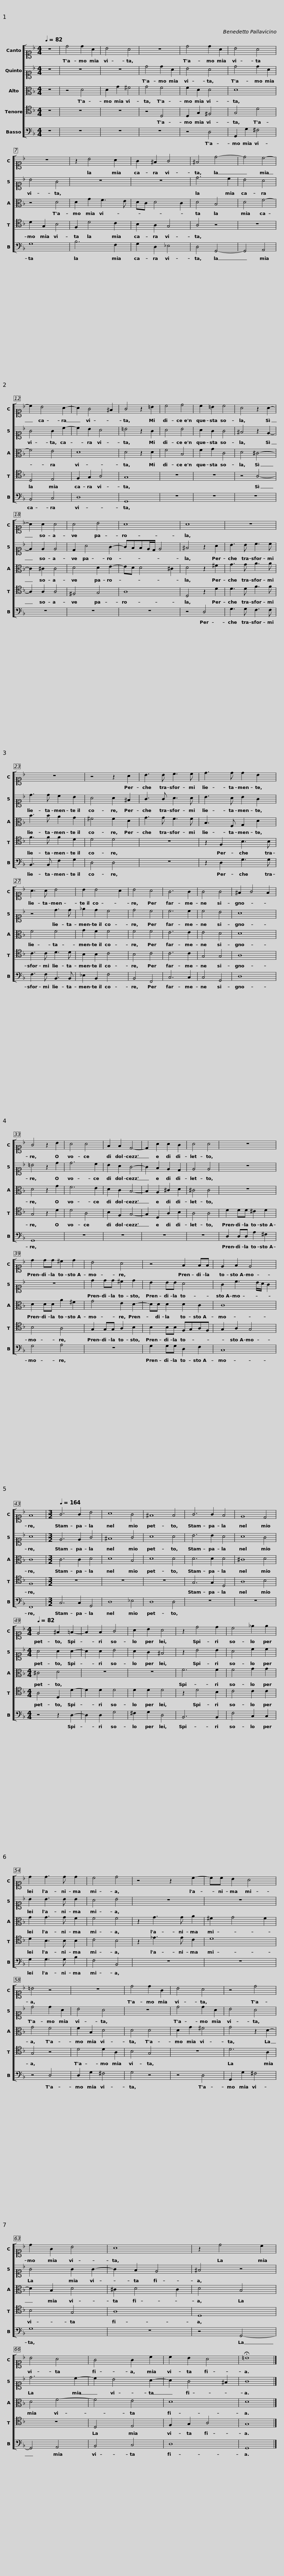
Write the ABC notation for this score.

X:1
%%score [ 1 2 3 4 5 ]
L:1/8
Q:1/4=82
M:4/4
I:linebreak $
K:F
V:1 alto1
V:2 alto1
V:3 alto
V:4 tenor
V:5 bass
V:1
 z8 | d4 d2 A2 | B4 A4 | z8 | d4 d2 A2 | %5
 B4 A4 | z8 |$ z2 B4 A2 | G2 ^F2 G4 | ^F4 d4- | %10
 d4 c4- | c2 B4 A2- | A2 G4 ^F2 | G4 z2 =B2 | c4 d4 |$ %15
 c2 =B2 c4 | A4 z2 A2- | A2 A2 A4 | A4 B4 | A8 | %20
 A8 | z8 |$ z8 | z4 z2 A2 | B3 B c3 c | %25
 d3 d d2 B2 | A3 A B4 | B2 B4 A2 | B4 A4 |$ G6 G2 | %30
 G4 G4 | ^F2 G4 F2 | G4 z2 B2 | A4 A4 | F2 F2 D4- | %35
 D2 A2 A2 G2 | A4 A4 |$ z8 | d2 dd ^c2 d2 | B4 A4 | %40
 z4 F2 FF | E2 F2 E4 | F8 |$[M:3/2][Q:1/4=164] G6 G2 B4 | A8 G4 | %45
 ^F8 F4 | G6 G2 F4 | E8 D4 |[M:4/4][Q:1/4=82] E4 ^F2 =F2- | F2 F2 G4 |$ %50
 A2 B2 A4 | z2 d4 d2 | c4 _e2 e2 | d2 d3 d d2 | c4 d4 | %55
 z4 z2 c2- | cc B2 A4 |$ =B4 z4 | z8 | d4 d2 G2 | %60
 B4 A4 | z4 d4 | d2 G2 B4 | A8 |$ z2 d4 c2 | %65
 B4 A4 | G4 G2 c2 | c2 B2 A4 | !fermata!=B8 |] %69
V:2
 z8 | z8 | z8 | d4 d2 A2 | B4 A4 | %5
 d4 d2 A2 | B4 G4 |$ z8 | z8 | d6 c2 | %10
 B4 A4 | G4 G2 c2- | c2 B2 A4 | =B4 z2 G2 | A4 B4 |$ %15
 A2 G2 G4 | ^F4 z2 E2- | E2 E2 E4 | D2 A4 G2- | GFFE/D/ E4 | %20
 ^F4 z2 A2 | B3 B c3 c |$ d3 d c2 B2 | A4 A2 ^F2 | G3 G A3 A | %25
 B3 A B2 G2 | z4 d3 d | _e2 d2 c4 | d4 c4 |$ c6 c2 | %30
 c4 B4 | A8 | =B4 z2 d2 | d6 c2 | B2 A2 G4- | %35
 G2 F2 E2 D2 | E4 E4 |$ z8 | z8 | d2 dd ^c2 d2 | %40
 B2 BB A4 | G2 c3 B/A/ G2 | A8 |$[M:3/2] E6 E2 G4 | ^F8 G4 | %45
 A8 A4 | B6 B2 A4 | A8 G4 |[M:4/4] A4 A2 A2- | A2 A2 B4 |$ %50
 A2 G2 ^F4 | z2 B4 B2 | A4 c2 c2 | B2 B3 B B2 | A4 B4 | %55
 z8 | z8 |$ d4 d2 A2 | B4 A4 | z8 | %60
 d4 d2 A2 | B4 A4 | G4 G2 G2- | G2 F2 E4 |$ ^F4 z4 | %65
 d6 c2- | c2 B4 A2- | A2 G4 ^F2 | G8 |] %69
V:3
 z8 | z4 D4 | D2 G2 ^F4 | G4 F4 | F2 D2 D4 | %5
 D8 | z4 D4 |$ D2 G2 F3 E | DC D4 C2 | D4 B,4 | %10
 D4 F4- | F4 E4 | D8 | D4 z2 D2 | F4 B,4 |$ %15
 F2 G2 C4 | D4 ^C4- | C2 ^C2 C4 | D4 D2 E2- | ED D4 ^C2 | %20
 D4 z2 ^F2 | G3 G A3 A |$ B3 B A2 G2 | ^F4 F2 D2 | G3 G F3 F | %25
 B,3 F, G,2 D2 | F4 F4 | G2 F2 F4 | F4 F4 |$ E6 E2 | %30
 E4 D4 | D8 | D4 z2 G2 | F6 E2 | D2 C2 B,4- | %35
 B,2 A,2 ^C2 D2 | ^C4 C4 |$ z8 | D2 DD A2 ^F2 | G4 E2 D2- | %40
 DD D2 D2 C2 | C8 | C8 |$[M:3/2] C6 C2 D4 | D8 B,4 | %45
 D8 D4 | D6 D2 D4 | ^C8 D4 |[M:4/4] ^C4 D4 | z8 |$ %50
 z8 | F6 F2 | F4 G2 G2 | G2 G3 G F2 | F4 F4 | %55
 z2 G3 G A2 | ^F2 G4 F2 |$ G4 F4 | F2 B,2 D4 | D4 D4 | %60
 D2 G2 ^F4 | G4 z2 D2- | D2 B,2 D4 | ^C2 D4 C2 |$ D4 B,4 | %65
 D4 F4- | F4 E4 | D8 | D8 |] %69
V:4
 z8 | z8 | z8 | z4 D,4 | D,2 G,2 ^F,4 | %5
 G,4 D4 | D2 G,2 B,4 |$ F,2 D4 C2 | B,2 A,2 G,4 | A,4 z4 | %10
 z8 | D,4 E,4 | F,2 G,2 A,4 | G,8 | z8 |$ %15
 z8 | z4 A,4- | A,2 A,2 A,4 | ^F,4 G,4 | A,8 | %20
 D,4 z2 D2 | D3 D F3 F |$ F3 F F2 D2 | D4 D4 | z8 | %25
 z2 F,2 B,3 B, | C3 C D3 D | B,2 B,2 C4 | B,4 C4 |$ C6 C2 | %30
 G,4 G,4 | A,8 | G,4 z2 D2 | D4 A,4 | B,2 F,2 G,4- | %35
 G,2 D,2 A,2 B,2 | A,4 A,4 |$ D2 DD ^C2 D2 | B,4 A,4 | G,2 G,G, A,2 B,2 | %40
 B,2 B,B, F,G,A,F, | G,2 A,2 G,4 | F,8 |$[M:3/2] z12 | z12 | %45
 z12 | G,6 G,2 D,4 | A,8 B,4 |[M:4/4] A,4 D,2 D2- | D2 D2 D4 |$ %50
 D2 D2 D4 | z2 D4 B,2 | C4 C2 C2 | D2 B,3 B, B,2 | C4 B,4 | %55
 z2 _E3 E C2 | D8 |$ G,4 z4 | D4 D2 A,2 | B,4 G,4 | %60
 z8 | D6 A,2 | B,4 G,4 | A,8 |$ D,8 | %65
 z8 | D,4 E,4 | F,2 G,2 A,4 | G,8 |] %69
V:5
 z8 | z8 | z8 | z8 | z4 D,4 | %5
 G,,2 G,2 ^F,4 | G,8 |$ B,6 F,2 | G,2 D,2 _E,4 | D,4 G,,4- | %10
 G,,4 A,,4 | B,,4 C,4 | D,8 | G,,8 | z8 |$ %15
 z8 | z8 | z8 | z8 | z8 | %20
 z4 D,4 | G,3 G, F,3 F, |$ B,,3 B,, F,2 G,2 | D,4 D,4 | z8 | %25
 z2 D,2 G,3 G, | F,3 F, B,,3 B,, | _E,2 B,,2 F,4 | B,,4 F,,4 |$ C,6 C,2 | %30
 C,4 G,,4 | D,8 | G,,8 | z8 | z8 | %35
 z8 | z8 |$ D,2 D,D, A,2 ^F,2 | G,4 A,4 | z8 | %40
 G,2 G,G, D,2 F,2 | C,8 | F,,8 |$[M:3/2] C,6 C,2 G,,4 | D,8 _E,4 | %45
 D,8 D,4 | z12 | z12 |[M:4/4] z4 z2 D,2- | D,2 D,2 G,4 |$ %50
 ^F,2 G,2 D,4 | B,,6 B,,2 | F,4 C,2 C,2 | G,2 G,3 G, B,2 | F,4 B,,4 | %55
 z8 | z8 |$ z4 D,4 | D,2 G,2 ^F,4 | G,4 z4 | %60
 z4 D,4 | G,,2 G,2 ^F,4 | G,8 | z8 |$ z4 G,,4- | %65
 G,,4 A,,4 | B,,4 C,4 | D,8 | G,,8 |] %69
